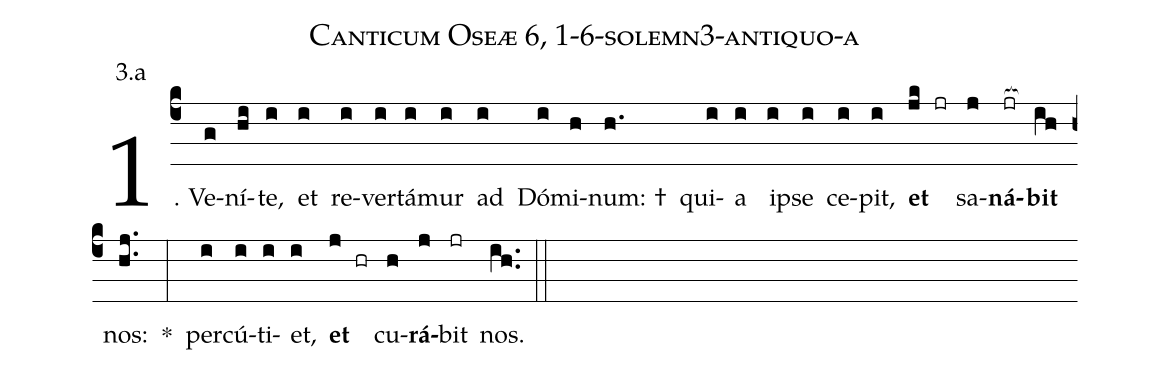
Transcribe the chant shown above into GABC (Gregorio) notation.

name: Canticum Oseæ 6, 1-6-solemn3-antiquo-a;
annotation: 3.a;
%%
(c4)1. Ve(g)ní(hi)te,(i) et(i) re(i)ver(i)tá(i)mur(i) ad(i) Dó(i)mi(h)num: †(h.) qui(i)a(i) ip(i)se(i) ce(i)pit,(i) <b>et</b>(jk jr) sa(j)<b>ná</b>(jr[ocb:1{])<b>bit</b>(ih[ocb:0}]) nos:(hj..) *(:) per(i)cú(i)ti(i)et,(i) <b>et</b>(j hr) cu(h)<b>rá</b>(j)bit(jr) nos.(ih..) (::)
